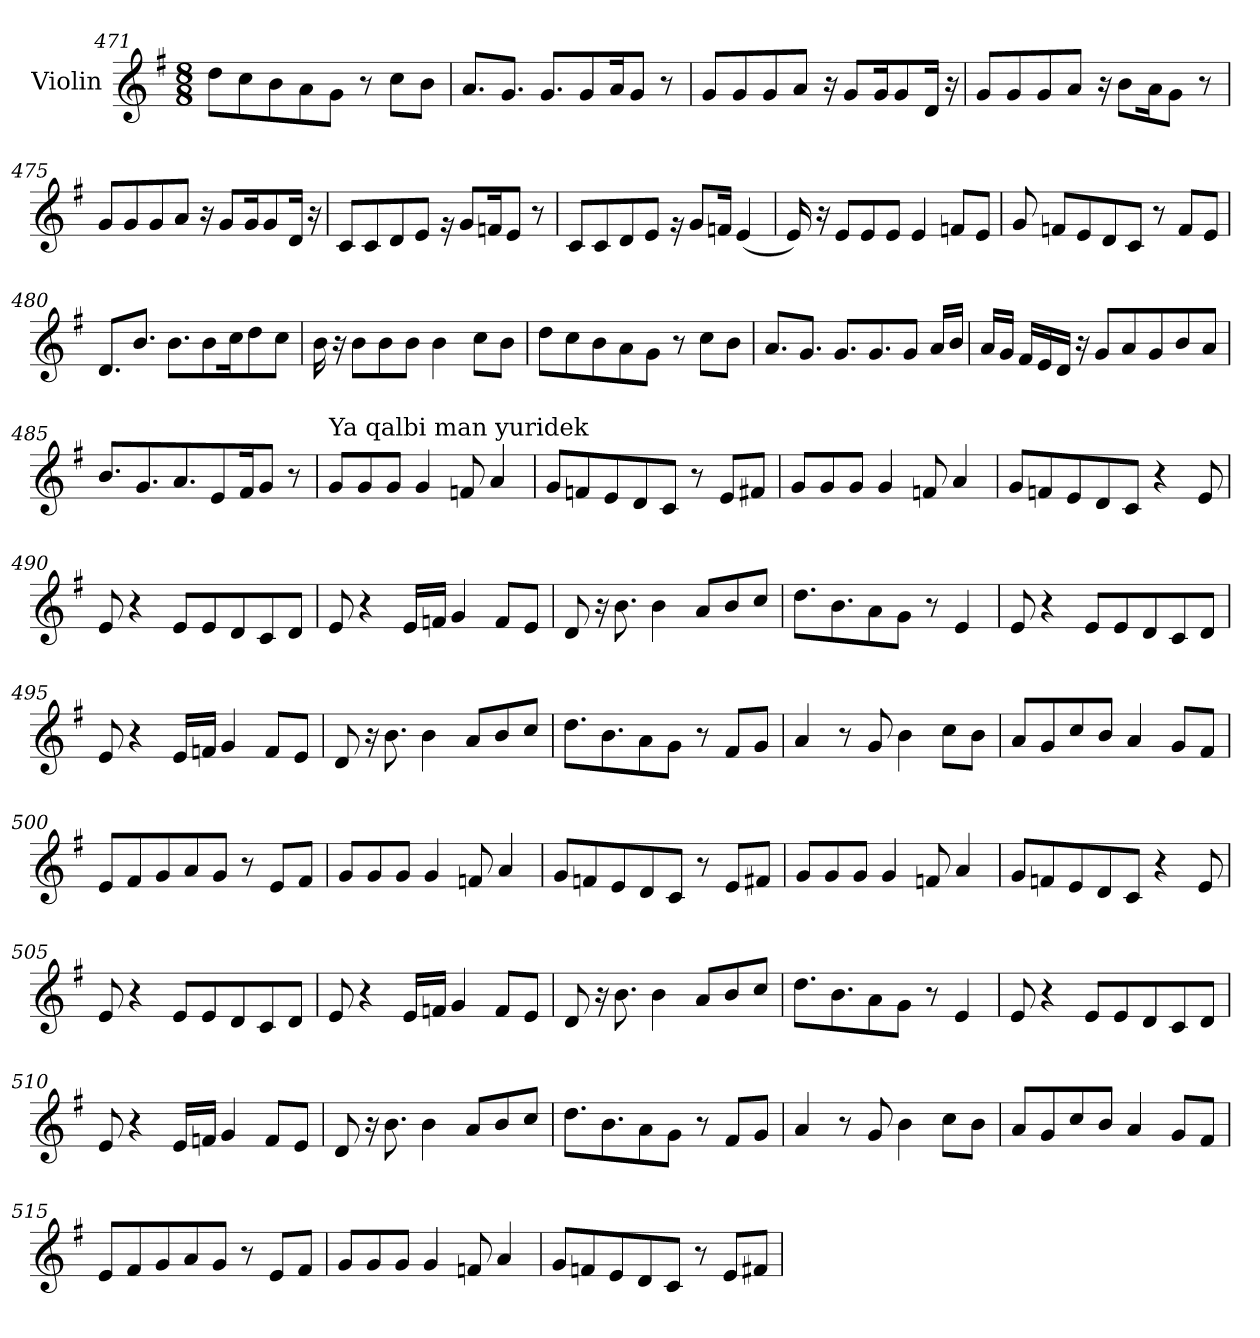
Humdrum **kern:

**kern
*part1
*staff1
*I"Violin
*clefG2
*k[f#]
*G:
*M8/8
=471
8dd\L
8cc\
8b\
8a\
8g\J
8r
8cc\L
8b\J
=472
8.a/L
8.g/J
8.g/L
8g/
16a/K
8g/J
8r
!!LO:LB:g=z
=473
8g/L
8g/
8g/
8a/J
16r
8g/L
16g/K
8g/
16d/Jk
16r
=474
8g/L
8g/
8g/
8a/J
16r
8b\L
16a\K
8g\J
8r
=475
8g/L
8g/
8g/
8a/J
16r
8g/L
16g/K
8g/
16d/Jk
16r
!!LO:LB:g=z
=476
8c/L
8c/
8d/
8e/J
16rg
8g/L
16fn/K
8e/J
8r
=477
8c/L
8c/
8d/
8e/J
16rg
8g/L
16fn/Jk
(<4e/
=478
16e/)
16r
8e/L
8e/
8e/J
4e/
8fn/L
8e/J
!!LO:LB:g=z
=479
8g/
8fn/L
8e/
8d/
8c/J
8r
8f/L
8e/J
=480
8.d/L
8.b/J
8.b\L
8b\
16cc\K
8dd\
8cc\J
=481
16b\
16r
8b\L
8b\
8b\J
4b\
8cc\L
8b\J
=482
8dd\L
8cc\
8b\
8a\
8g\J
8r
8cc\L
8b\J
!!LO:LB:g=z
=483
8.a/L
8.g/J
8.g/L
8.g/
8g/J
16a/LL
16b/JJ
=484
16a/LL
16g/JJ
16f#/LL
16e/
16d/JJ
16r
8g/L
8a/
8g/
8b/
8a/J
=485
8.b/L
8.g/
8.a/
8e/
16f#/K
8g/J
8r
=486
*MM95
!LO:TX:a:t=Ya qalbi man yuridek
8g/L
8g/
8g/J
4g/
8fn/
4a/
!!LO:LB:g=z
=487
8g/L
8fn/
8e/
8d/
8c/J
8r
8e/L
8f#X/J
=488
8g/L
8g/
8g/J
4g/
8fn/
4a/
=489
8g/L
8fn/
8e/
8d/
8c/J
4r
8e/
=490
8e/
4r
8e/L
8e/
8d/
8c/
8d/J
!!LO:LB:g=z
=491
8e/
4r
16e/LL
16fn/JJ
4g/
8f/L
8e/J
=492
8d/
16r
8.b\
4b\
8a/L
8b/
8cc/J
=493
8.dd\L
8.b\
8a\
8g\J
8r
4e/
=494
8e/
4r
8e/L
8e/
8d/
8c/
8d/J
!!LO:PB:g=z
=495
8e/
4r
16e/LL
16fn/JJ
4g/
8f/L
8e/J
=496
8d/
16r
8.b\
4b\
8a/L
8b/
8cc/J
=497
8.dd\L
8.b\
8a\
8g\J
8r
8f#/L
8g/J
=498
4a/
8r
8g/
4b\
8cc\L
8b\J
!!LO:LB:g=z
=499
8a/L
8g/
8cc/
8b/J
4a/
8g/L
8f#/J
=500
8e/L
8f#/
8g/
8a/
8g/J
8r
8e/L
8f#/J
=501
8g/L
8g/
8g/J
4g/
8fn/
4a/
=502
8g/L
8fn/
8e/
8d/
8c/J
8r
8e/L
8f#X/J
!!LO:LB:g=z
=503
8g/L
8g/
8g/J
4g/
8fn/
4a/
=504
8g/L
8fn/
8e/
8d/
8c/J
4r
8e/
=505
8e/
4r
8e/L
8e/
8d/
8c/
8d/J
=506
8e/
4r
16e/LL
16fn/JJ
4g/
8f/L
8e/J
!!LO:LB:g=z
=507
8d/
16r
8.b\
4b\
8a/L
8b/
8cc/J
=508
8.dd\L
8.b\
8a\
8g\J
8r
4e/
=509
8e/
4r
8e/L
8e/
8d/
8c/
8d/J
=510
8e/
4r
16e/LL
16fn/JJ
4g/
8f/L
8e/J
!!LO:LB:g=z
=511
8d/
16r
8.b\
4b\
8a/L
8b/
8cc/J
=512
8.dd\L
8.b\
8a\
8g\J
8r
8f#/L
8g/J
=513
4a/
8r
8g/
4b\
8cc\L
8b\J
=514
8a/L
8g/
8cc/
8b/J
4a/
8g/L
8f#/J
!!LO:LB:g=z
=515
8e/L
8f#/
8g/
8a/
8g/J
8r
8e/L
8f#/J
=516
8g/L
8g/
8g/J
4g/
8fn/
4a/
=517
8g/L
8fn/
8e/
8d/
8c/J
8r
8e/L
8f#X/J
=
*-
